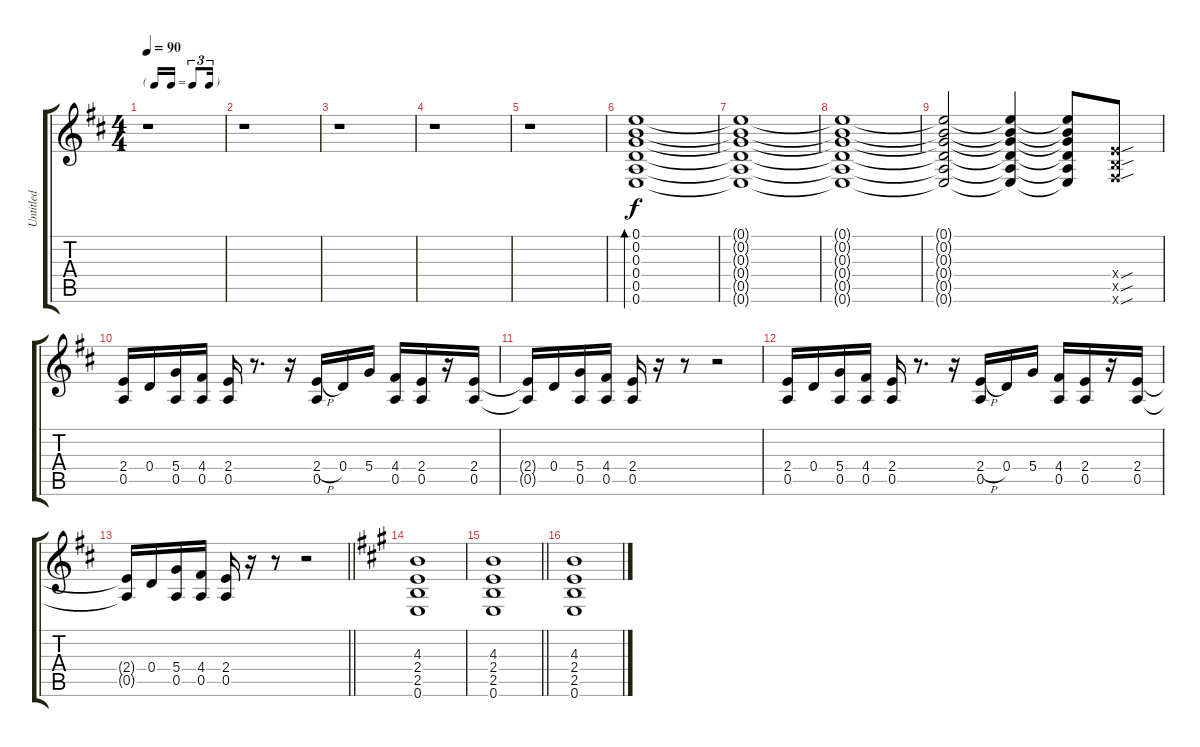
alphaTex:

\track ("Untitled" "Untitled") {instrument distortionguitar}
\staff {score tabs}
\tuning (E4 B3 G3 D3 A2 E2) {hide}
\ts (4 4)
\tf triplet16th
\tempo 90
\clef g2
\ks d
r.1{dy f instrument distortionguitar} |
r.1 |
r.1 |
r.1 |
r.1 |
(0.1 0.2 0.3 0.4 0.5 0.6).1{bd 30} |
(0.1{t} 0.2{t} 0.3{t} 0.4{t} 0.5{t} 0.6{t}).1 |
(0.1{t} 0.2{t} 0.3{t} 0.4{t} 0.5{t} 0.6{t}).1 |
(0.1{t} 0.2{t} 0.3{t} 0.4{t} 0.5{t} 0.6{t}).2 (0.1{t} 0.2{t} 0.3{t} 0.4{t} 0.5{t} 0.6{t}).4 (0.1{t} 0.2{t} 0.3{t} 0.4{t} 0.5{t} 0.6{t}).8 (2.4{sou x} 2.5{sou x} 2.6{sou x}).8 |
(2.4 0.5).16 0.4.16 (5.4 0.5).16 (4.4 0.5).16 (2.4 0.5).16 r.8{d} r.16 (2.4{h} 0.5).16 0.4.16 5.4.16 (4.4 0.5).16 (2.4 0.5).16 r.16 (2.4 0.5).16 |
(2.4{t} 0.5{t}).16 0.4.16 (5.4 0.5).16 (4.4 0.5).16 (2.4 0.5).16 r.16 r.8 r.2 |
(2.4 0.5).16 0.4.16 (5.4 0.5).16 (4.4 0.5).16 (2.4 0.5).16 r.8{d} r.16 (2.4{h} 0.5).16 0.4.16 5.4.16 (4.4 0.5).16 (2.4 0.5).16 r.16 (2.4 0.5).16 |
\barLineRight lightlight
(2.4{t} 0.5{t}).16 0.4.16 (5.4 0.5).16 (4.4 0.5).16 (2.4 0.5).16 r.16 r.8 r.2 |
\ks a
(4.3 2.4 2.5 0.6).1 |
\barLineRight lightlight
(4.3 2.4 2.5 0.6).1 |
(4.3 2.4 2.5 0.6).1
